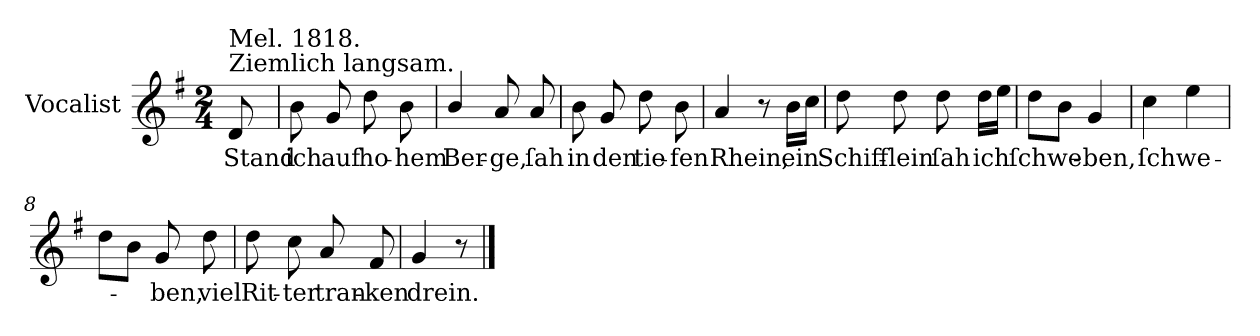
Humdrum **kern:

**kern	**text
*part1	*part1
*staff1	*staff1
*I"Vocalist	*
*k[f#]	*
*G:	*
*M2/4	*
=	=
!LO:TX:a:t=Ziemlich langsam.	!
!LO:TX:a:t=Mel. 1818.	!
8d	Stand
=1	=1
8b	ich
8g	auf
8dd	ho-
8b	-hem
=2	=2
4b/	Ber-
8a	-ge,
8a	ſah
=3	=3
8b	in
8g	den
8dd	tie-
8b	-fen
=4	=4
4a	Rhein,
8r	.
16bLL	ein
16ccJJ	.
=5	=5
8dd	Schiff-
8dd	-lein
8dd	ſah
16ddLL	ich
16eeJJ	.
=6	=6
8ddL	ſchwe-
8bJ	.
4g	-ben,
=7	=7
4cc	ſchwe-
4ee	.
=8	=8
8ddL	.
8bJ	.
8g	-ben,
8dd	viel
=9	=9
8dd	Rit-
8cc	-ter
8a	tran-
8f#	-ken
=10	=10
4g	drein.
8r	.
==	==
*-	*-
